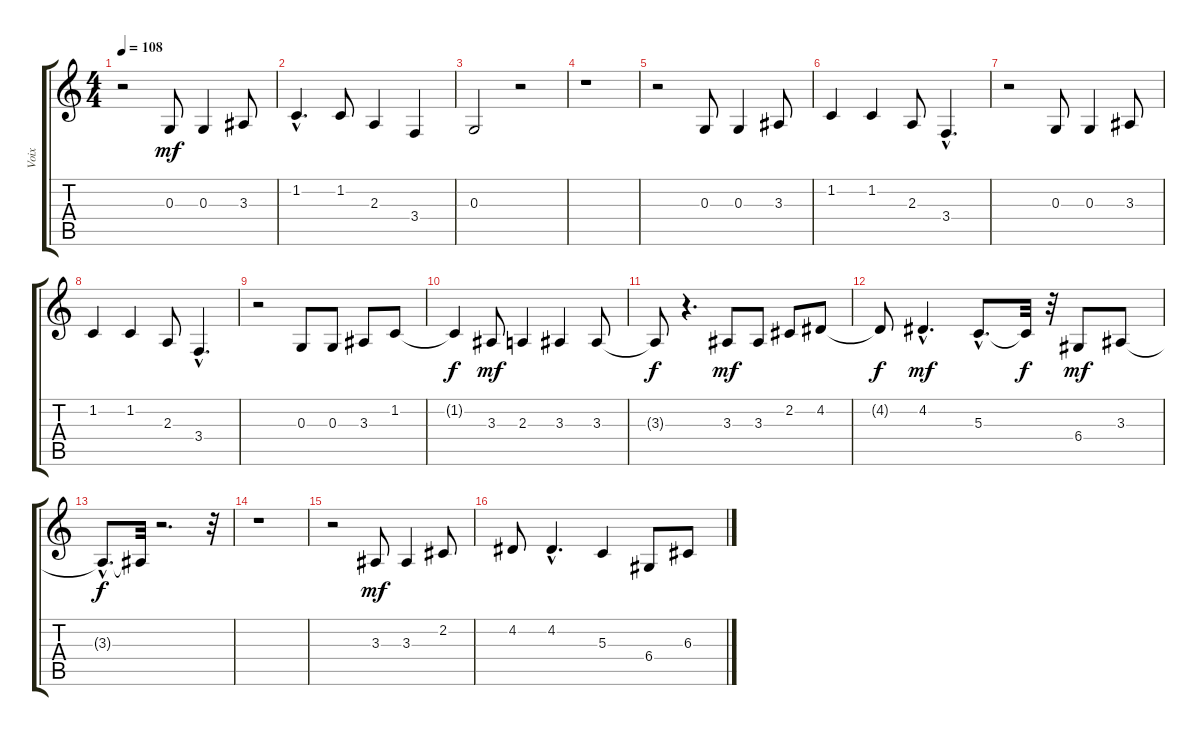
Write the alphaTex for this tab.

\track ("Voix" "Voix") {instrument voiceoohs}
\staff {score tabs}
\tuning (E4 B3 G3 D3 A2 E2) {hide}
\ts (4 4)
\tempo 108
\clef g2
\ks c
r.2{dy f} 0.3.8{dy mf} 0.3.4 3.3.8 |
1.2{hac}.4{d} 1.2.8 2.3.4 3.4.4 |
0.3.2 r.2 |
r.1 |
r.2 0.3.8 0.3.4 3.3.8 |
1.2.4 1.2.4 2.3.8 3.4{hac}.4{d} |
r.2 0.3.8 0.3.4 3.3.8 |
1.2.4 1.2.4 2.3.8 3.4{hac}.4{d} |
r.2 0.3.8 0.3.8 3.3.8 1.2.8 |
1.2{t}.4{dy f} 3.3.8{dy mf} 2.3.4 3.3.4 3.3.8 |
3.3{t}.8{dy f} r.4{d} 3.3.8{dy mf} 3.3.8 2.2.8 4.2.8 |
4.2{t}.8{dy f} 4.2{hac}.4{d dy mf} 5.3{hac}.8{d} 5.3{t}.32{dy f} r.32 6.4.8{dy mf} 3.3.8 |
3.3{hac t}.8{d dy f} 3.3{t}.32 r.2{d} r.32 |
r.1 |
r.2 3.3.8{dy mf} 3.3.4 2.2.8 |
4.2.8 4.2{hac}.4{d} 5.3.4 6.4.8 6.3.8
